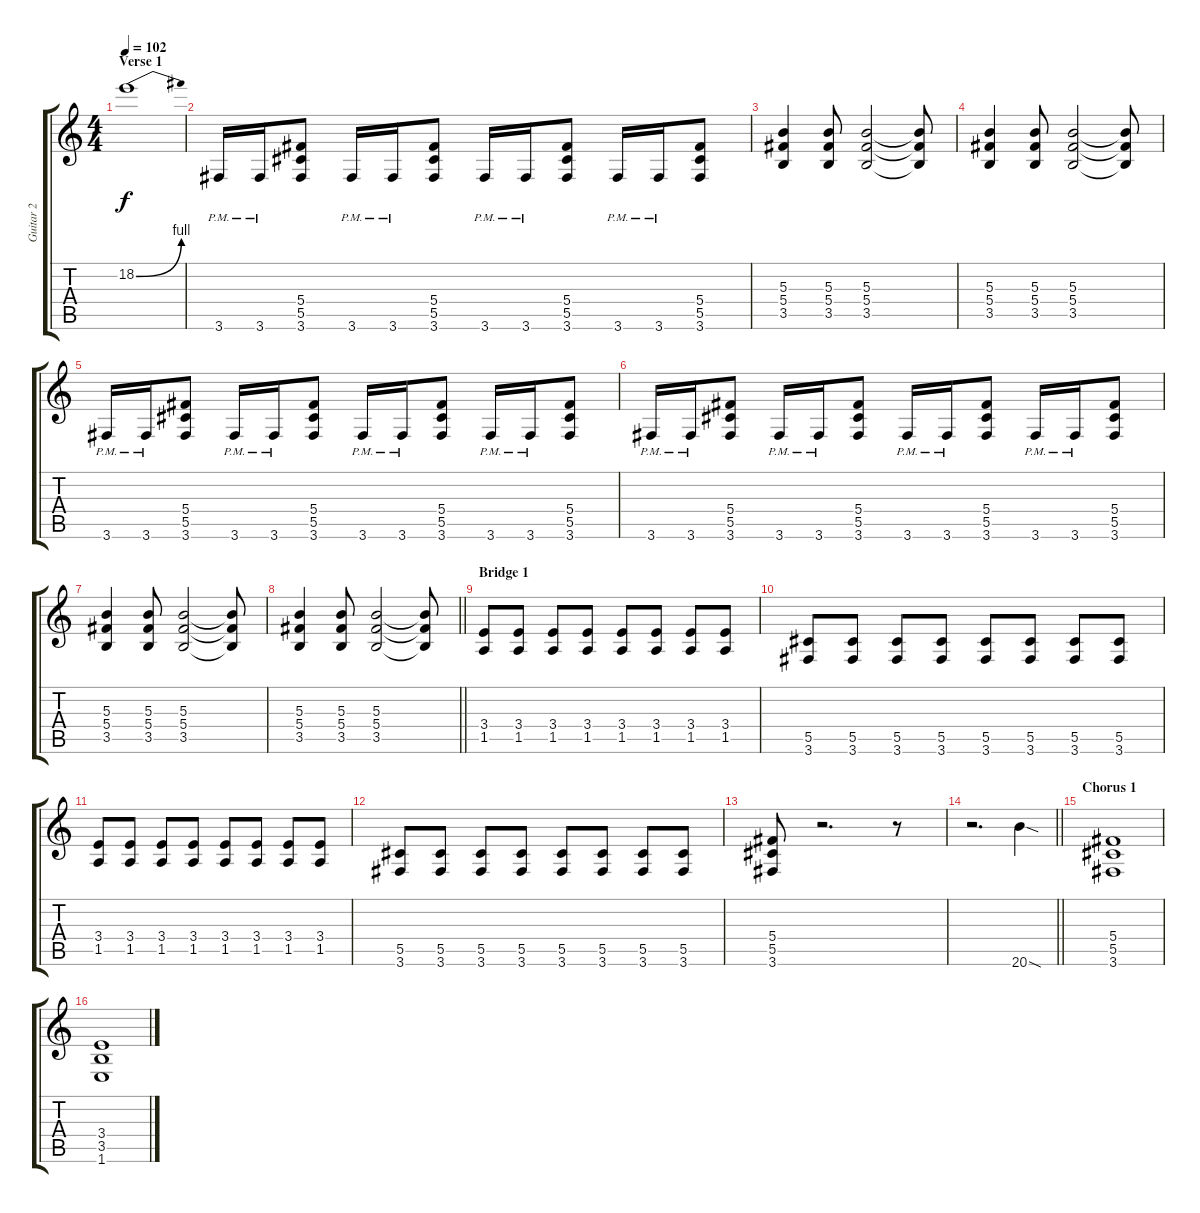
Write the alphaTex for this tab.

\track ("Guitar 2" "Guitar 2") {instrument distortionguitar}
\staff {score tabs}
\tuning (Eb4 Bb3 Gb3 Db3 Ab2 Eb2) {hide}
\ts (4 4)
\section ("" "Verse 1")
\tempo 102
\clef g2
\ks c
18.2{be (bend 0 0 60 4)}.1{dy f} |
3.6{pm}.16 3.6{pm}.16 (5.4 5.5 3.6).8 3.6{pm}.16 3.6{pm}.16 (5.4 5.5 3.6).8 3.6{pm}.16 3.6{pm}.16 (5.4 5.5 3.6).8 3.6{pm}.16 3.6{pm}.16 (5.4 5.5 3.6).8 |
(5.3 5.4 3.5).4 (5.3 5.4 3.5).8 (5.3 5.4 3.5).2 (5.3{t} 5.4{t} 3.5{t}).8 |
(5.3 5.4 3.5).4 (5.3 5.4 3.5).8 (5.3 5.4 3.5).2 (5.3{t} 5.4{t} 3.5{t}).8 |
3.6{pm}.16 3.6{pm}.16 (5.4 5.5 3.6).8 3.6{pm}.16 3.6{pm}.16 (5.4 5.5 3.6).8 3.6{pm}.16 3.6{pm}.16 (5.4 5.5 3.6).8 3.6{pm}.16 3.6{pm}.16 (5.4 5.5 3.6).8 |
3.6{pm}.16 3.6{pm}.16 (5.4 5.5 3.6).8 3.6{pm}.16 3.6{pm}.16 (5.4 5.5 3.6).8 3.6{pm}.16 3.6{pm}.16 (5.4 5.5 3.6).8 3.6{pm}.16 3.6{pm}.16 (5.4 5.5 3.6).8 |
(5.3 5.4 3.5).4 (5.3 5.4 3.5).8 (5.3 5.4 3.5).2 (5.3{t} 5.4{t} 3.5{t}).8 |
\barLineRight lightlight
(5.3 5.4 3.5).4 (5.3 5.4 3.5).8 (5.3 5.4 3.5).2 (5.3{t} 5.4{t} 3.5{t}).8 |
\section ("" "Bridge 1")
(3.4 1.5).8 (3.4 1.5).8 (3.4 1.5).8 (3.4 1.5).8 (3.4 1.5).8 (3.4 1.5).8 (3.4 1.5).8 (3.4 1.5).8 |
(5.5 3.6).8 (5.5 3.6).8 (5.5 3.6).8 (5.5 3.6).8 (5.5 3.6).8 (5.5 3.6).8 (5.5 3.6).8 (5.5 3.6).8 |
(3.4 1.5).8 (3.4 1.5).8 (3.4 1.5).8 (3.4 1.5).8 (3.4 1.5).8 (3.4 1.5).8 (3.4 1.5).8 (3.4 1.5).8 |
(5.5 3.6).8 (5.5 3.6).8 (5.5 3.6).8 (5.5 3.6).8 (5.5 3.6).8 (5.5 3.6).8 (5.5 3.6).8 (5.5 3.6).8 |
(5.4 5.5 3.6).8 r.2{d} r.8 |
\barLineRight lightlight
r.2{d} 20.6{sod}.4 |
\section ("" "Chorus 1")
(5.4 5.5 3.6).1 |
(3.4 3.5 1.6).1
